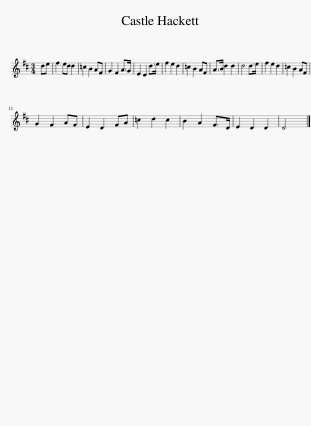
X:1
L:1/8
M:3/4
I:linebreak $
K:D
V:1 treble
V:1
 de | f2 ed d2 | =c2 B2 AF | G2 F2 A>G | E2 D2 d>e | %5
 f2 e2 d2 | =c2 B2 AF | A>B d2 d2 | d4 d>e | f2 e2 d2 | %10
 =c2 B2 AF |$ G2 F2 AF | E2 D2 FA | =c2 d2 c2 | B2 A2 F>D | %15
 E2 D2 D2 | D4 |] %17
